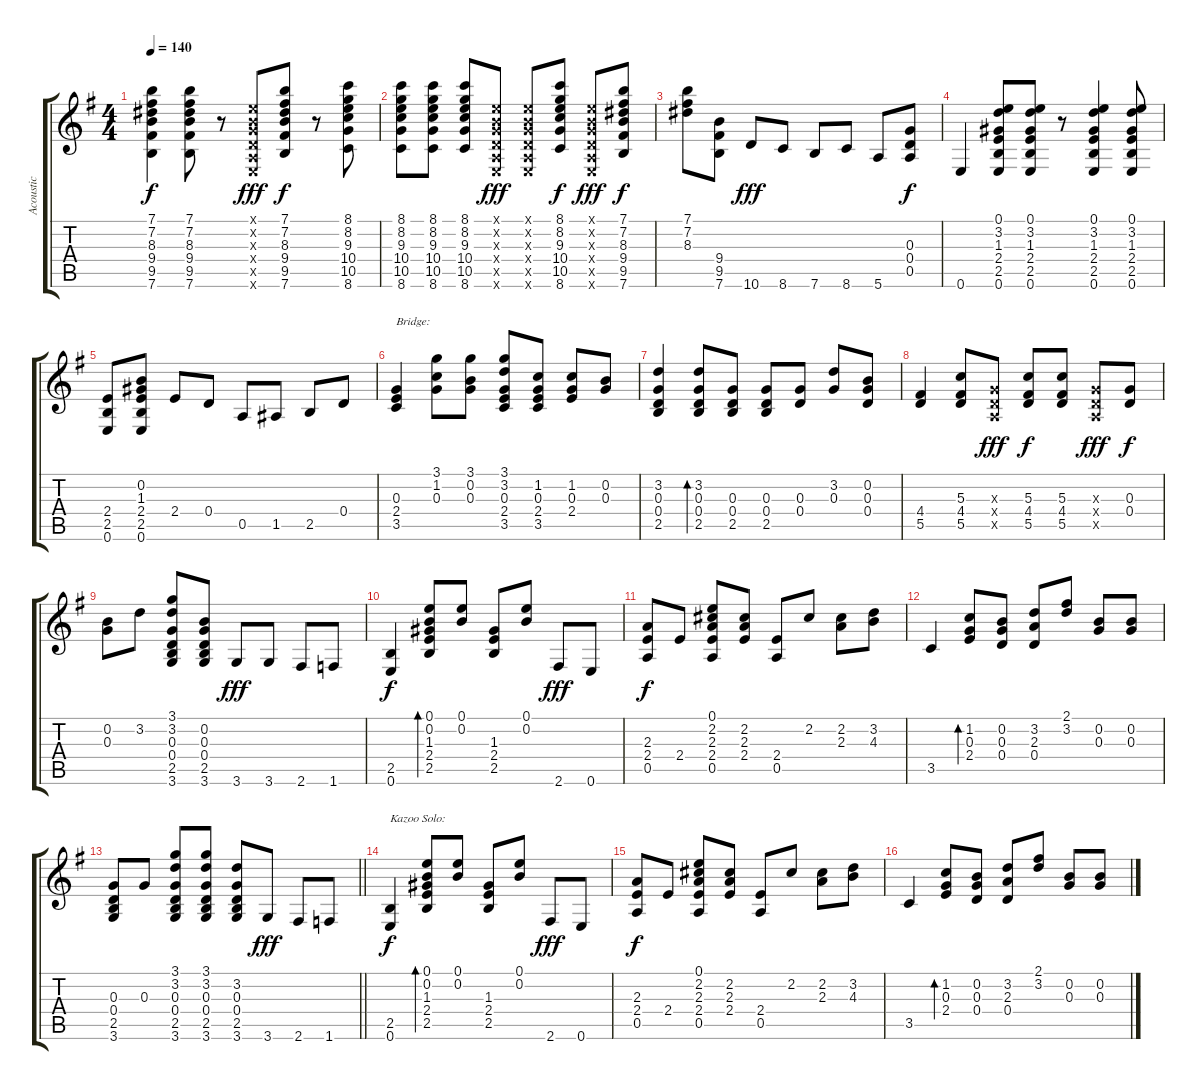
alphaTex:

\track ("Acoustic" "Acoustic") {instrument acousticguitarnylon}
\staff {score tabs}
\tuning (E4 B3 G3 D3 A2 E2) {hide}
\ts (4 4)
\tempo 140
\clef g2
\ks g
(7.1{t} 7.2{t} 8.3{t} 9.4{t} 9.5{t} 7.6{t}).4{dy f} (7.1 7.2 8.3 9.4 9.5 7.6).8 r.8 (0.1{x} 0.2{x} 0.3{x} 0.4{x} 0.5{x} 0.6{x}).8{dy fff} (7.1 7.2 8.3 9.4 9.5 7.6).8{dy f} r.8 (8.1 8.2 9.3 10.4 10.5 8.6).8 |
(8.1 8.2 9.3 10.4 10.5 8.6).8 (8.1 8.2 9.3 10.4 10.5 8.6).8 (8.1 8.2 9.3 10.4 10.5 8.6).8 (0.1{x} 0.2{x} 0.3{x} 0.4{x} 0.5{x} 0.6{x}).8{dy fff} (0.1{x} 0.2{x} 0.3{x} 0.4{x} 0.5{x} 0.6{x}).8 (8.1 8.2 9.3 10.4 10.5 8.6).8{dy f} (0.1{x} 0.2{x} 0.3{x} 0.4{x} 0.5{x} 0.6{x}).8{dy fff} (7.1 7.2 8.3 9.4 9.5 7.6).8{dy f} |
(7.1 7.2 8.3).8 (9.4 9.5 7.6).8 10.6.8{dy fff} 8.6.8 7.6.8 8.6.8 5.6.8 (0.3 0.4 0.5).8{dy f} |
0.6.4 (0.1 3.2 1.3 2.4 2.5 0.6).8 (0.1 3.2 1.3 2.4 2.5 0.6).8 r.8 (0.1 3.2 1.3 2.4 2.5 0.6).4 (0.1 3.2 1.3 2.4 2.5 0.6).8 |
(2.4 2.5 0.6).8 (0.2 1.3 2.4 2.5 0.6).8 2.4.8 0.4.8 0.5.8 1.5.8 2.5.8 0.4.8 |
(0.3 2.4 3.5).4{txt "Bridge:"} (3.1 1.2 0.3).8 (3.1 0.2 0.3).8 (3.1 3.2 0.3 2.4 3.5).8 (1.2 0.3 2.4 3.5).8 (1.2 0.3 2.4).8 (0.2 0.3).8 |
(3.2 0.3 0.4 2.5).4 (3.2 0.3 0.4 2.5).8{bd 60} (0.3 0.4 2.5).8 (0.3 0.4 2.5).8 (0.3 0.4).8 (3.2 0.3).8 (0.2 0.3 0.4).8 |
(4.4 5.5).4 (5.3 4.4 5.5).8 (0.3{x} 0.4{x} 0.5{x}).8{dy fff} (5.3 4.4 5.5).8{dy f} (5.3 4.4 5.5).8 (0.3{x} 0.4{x} 0.5{x}).8{dy fff} (0.3 0.4).8{dy f} |
(0.2 0.3).8 3.2.8 (3.1 3.2 0.3 0.4 2.5 3.6).8 (0.2 0.3 0.4 2.5 3.6).8 3.6.8{dy fff} 3.6.8 2.6.8 1.6.8 |
(2.5 0.6).4{dy f} (0.1 0.2 1.3 2.4 2.5).8{bd 60} (0.1 0.2).8 (1.3 2.4 2.5).8 (0.1 0.2).8 2.6.8{dy fff} 0.6.8 |
(2.3 2.4 0.5).8{dy f} 2.4.8 (0.1 2.2 2.3 2.4 0.5).8 (2.2 2.3 2.4).8 (2.4 0.5).8 2.2.8 (2.2 2.3).8 (3.2 4.3).8 |
3.5.4 (1.2 0.3 2.4).8{bd 60} (0.2 0.3 0.4).8 (3.2 2.3 0.4).8 (2.1 3.2).8 (0.2 0.3).8 (0.2 0.3).8 |
\barLineRight lightlight
(0.3 0.4 2.5 3.6).8 0.3.8 (3.1 3.2 0.3 0.4 2.5 3.6).8 (3.1 3.2 0.3 0.4 2.5 3.6).8 (3.2 0.3 0.4 2.5 3.6).8 3.6.8{dy fff} 2.6.8 1.6.8 |
(2.5 0.6).4{txt "Kazoo Solo:" dy f} (0.1 0.2 1.3 2.4 2.5).8{bd 60} (0.1 0.2).8 (1.3 2.4 2.5).8 (0.1 0.2).8 2.6.8{dy fff} 0.6.8 |
(2.3 2.4 0.5).8{dy f} 2.4.8 (0.1 2.2 2.3 2.4 0.5).8 (2.2 2.3 2.4).8 (2.4 0.5).8 2.2.8 (2.2 2.3).8 (3.2 4.3).8 |
3.5.4 (1.2 0.3 2.4).8{bd 60} (0.2 0.3 0.4).8 (3.2 2.3 0.4).8 (2.1 3.2).8 (0.2 0.3).8 (0.2 0.3).8
